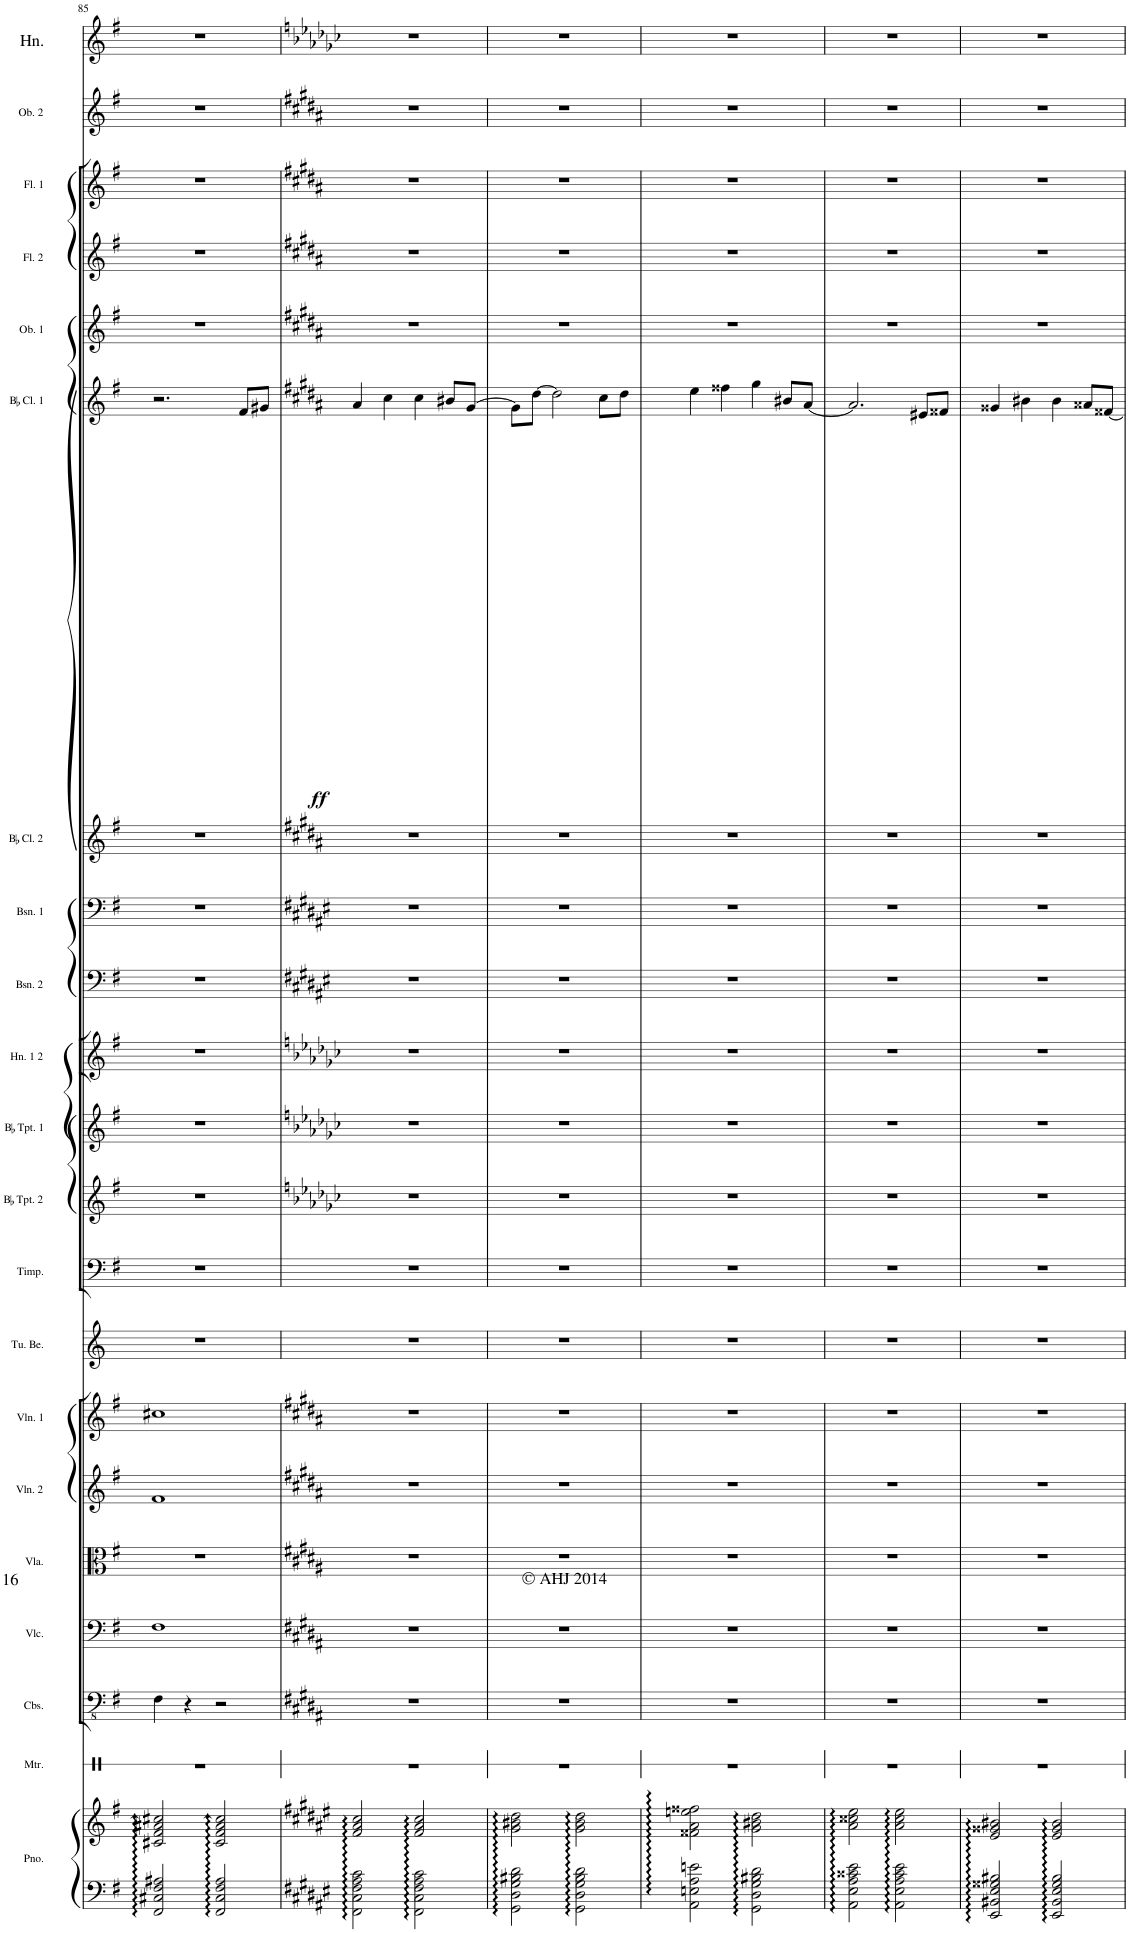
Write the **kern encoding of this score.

**kern	**kern	**kern	**kern	**kern	**kern	**kern	**kern	**kern	**kern	**kern	**kern	**kern	**kern	**kern	**kern	**kern	**dynam	**kern	**kern	**kern	**kern	**kern
*part21	*part21	*part20	*part19	*part18	*part17	*part16	*part15	*part14	*part13	*part12	*part11	*part10	*part9	*part8	*part7	*part6	*part6	*part5	*part4	*part3	*part2	*part1
*staff22	*staff21	*staff20	*staff19	*staff18	*staff17	*staff16	*staff15	*staff14	*staff13	*staff12	*staff11	*staff10	*staff9	*staff8	*staff7	*staff6	*staff6	*staff5	*staff4	*staff3	*staff2	*staff1
*I"Piano	*	*I"Metronome	*I"Contrabass	*I"Violoncello	*I"Viola	*I"Violin 2	*I"Violin 1	*I"Tubular Bells	*I"Timpani	*I"BaccidentalFlat Trumpet 2	*I"BaccidentalFlat Trumpet 1	*I"Horn 1 2	*I"Bassoon 2	*I"Bassoon 1	*I"BaccidentalFlat Clarinet 2	*I"BaccidentalFlat Clarinet 1	*	*I"Oboe 1	*I"Flute 2	*I"Flute 1	*I"Oboe 2	*I"Horn
*I'Pno.	*	*I'Mtr.	*I'Cbs.	*I'Vlc.	*I'Vla.	*I'Vln. 2	*I'Vln. 1	*I'Tu. Be.	*I'Timp.	*I'BaccidentalFlat Tpt. 2	*I'BaccidentalFlat Tpt. 1	*I'Hn. 1 2	*I'Bsn. 2	*I'Bsn. 1	*I'BaccidentalFlat Cl. 2	*I'BaccidentalFlat Cl. 1	*	*I'Ob. 1	*I'Fl. 2	*I'Fl. 1	*I'Ob. 2	*I'Hn.
!!LO:PB:g=z
*clefF4	*clefG2	*clefX	*clefFv4	*clefF4	*clefC3	*clefG2	*clefG2	*clefG2	*clefF4	*clefG2	*clefG2	*clefG2	*clefF4	*clefF4	*clefG2	*clefG2	*	*clefG2	*clefG2	*clefG2	*clefG2	*clefG2
*	*	*	*	*	*	*	*	*	*	*ITrd1c2	*ITrd1c2	*ITrd4c7	*	*	*ITrd1c2	*ITrd1c2	*	*	*	*	*	*ITrd4c7
*k[f#]	*k[f#]	*k[]	*k[f#]	*k[f#]	*k[f#]	*k[f#]	*k[f#]	*k[]	*k[f#]	*k[f#]	*k[f#]	*k[f#]	*k[f#]	*k[f#]	*k[f#]	*k[f#]	*	*k[f#]	*k[f#]	*k[f#]	*k[f#]	*k[f#]
*M4/4	*M4/4	*M4/4	*M4/4	*M4/4	*M4/4	*M4/4	*M4/4	*M4/4	*M4/4	*M4/4	*M4/4	*M4/4	*M4/4	*M4/4	*M4/4	*M4/4	*	*M4/4	*M4/4	*M4/4	*M4/4	*M4/4
=85	=85	=85	=85	=85	=85	=85	=85	=85	=85	=85	=85	=85	=85	=85	=85	=85	=85	=85	=85	=85	=85	=85
2FF#/ 2C#X/ 2F#/ 2A#X/	2c#X/ 2f#/ 2a#X/ 2cc#X/	1r	4FF#\	1F#	1r	1f#	1cc#X	1r	1r	1r	1r	1r	1r	1r	1r	2.r	.	1r	1r	1r	1r	1r
.	.	.	4r	.	.	.	.	.	.	.	.	.	.	.	.	.	.	.	.	.	.	.
2FF#/ 2C#/ 2F#/ 2A#/	2c#/ 2f#/ 2a#/ 2cc#/	.	2r	.	.	.	.	.	.	.	.	.	.	.	.	.	.	.	.	.	.	.
!	!	!	!	!	!	!	!	!	!	!	!	!	!	!	!	!	!LO:DY:b	!	!	!	!	!
.	.	.	.	.	.	.	.	.	.	.	.	.	.	.	.	8f#/L	ff	.	.	.	.	.
.	.	.	.	.	.	.	.	.	.	.	.	.	.	.	.	8g#X/J	.	.	.	.	.	.
=86	=86	=86	=86	=86	=86	=86	=86	=86	=86	=86	=86	=86	=86	=86	=86	=86	=86	=86	=86	=86	=86	=86
*k[f#c#g#d#a#e#]	*k[f#c#g#d#a#e#]	*	*k[f#c#g#d#a#]	*k[f#c#g#d#a#]	*k[f#c#g#d#a#]	*k[f#c#g#d#a#]	*k[f#c#g#d#a#]	*	*	*k[b-e-a-d-g-c-]	*k[b-e-a-d-g-c-]	*k[b-e-a-d-g-c-]	*k[f#c#g#d#a#e#]	*k[f#c#g#d#a#e#]	*k[f#c#g#d#a#]	*k[f#c#g#d#a#]	*	*k[f#c#g#d#a#]	*k[f#c#g#d#a#]	*k[f#c#g#d#a#]	*k[f#c#g#d#a#]	*k[b-e-a-d-g-c-]
2FF#\ 2C#\ 2F#\ 2A#\ 2c#\	2f#/ 2a#/ 2cc#/	1r	1r	1r	1r	1r	1r	1r	1r	1r	1r	1r	1r	1r	1r	4a#/	.	1r	1r	1r	1r	1r
.	.	.	.	.	.	.	.	.	.	.	.	.	.	.	.	4cc#\	.	.	.	.	.	.
2FF#\ 2C#\ 2F#\ 2A#\ 2c#\	2f#/ 2a#/ 2cc#/	.	.	.	.	.	.	.	.	.	.	.	.	.	.	4cc#\	.	.	.	.	.	.
.	.	.	.	.	.	.	.	.	.	.	.	.	.	.	.	8b#X/L	.	.	.	.	.	.
.	.	.	.	.	.	.	.	.	.	.	.	.	.	.	.	[8g#/J	.	.	.	.	.	.
=87	=87	=87	=87	=87	=87	=87	=87	=87	=87	=87	=87	=87	=87	=87	=87	=87	=87	=87	=87	=87	=87	=87
2GG#\ 2D#\ 2G#\ 2B#X\ 2d#\	2g#\ 2b#X\ 2dd#\	1r	1r	1r	1r	1r	1r	1r	1r	1r	1r	1r	1r	1r	1r	8g#\L]	.	1r	1r	1r	1r	1r
.	.	.	.	.	.	.	.	.	.	.	.	.	.	.	.	[8dd#\J	.	.	.	.	.	.
.	.	.	.	.	.	.	.	.	.	.	.	.	.	.	.	2dd#\]	.	.	.	.	.	.
2GG#\ 2D#\ 2G#\ 2B#\ 2d#\	2g#\ 2b#\ 2dd#\	.	.	.	.	.	.	.	.	.	.	.	.	.	.	.	.	.	.	.	.	.
.	.	.	.	.	.	.	.	.	.	.	.	.	.	.	.	8cc#\L	.	.	.	.	.	.
.	.	.	.	.	.	.	.	.	.	.	.	.	.	.	.	8dd#\J	.	.	.	.	.	.
=88	=88	=88	=88	=88	=88	=88	=88	=88	=88	=88	=88	=88	=88	=88	=88	=88	=88	=88	=88	=88	=88	=88
2AA#\ 2En\ 2A#\ 2en\	2f##X\ 2a#\ 2een\ 2ff##X\	1r	1r	1r	1r	1r	1r	1r	1r	1r	1r	1r	1r	1r	1r	4ee\	.	1r	1r	1r	1r	1r
.	.	.	.	.	.	.	.	.	.	.	.	.	.	.	.	4ff##X\	.	.	.	.	.	.
2GG#\ 2D#\ 2G#\ 2B#X\ 2d#\	2g#\ 2b#X\ 2dd#\	.	.	.	.	.	.	.	.	.	.	.	.	.	.	4gg#\	.	.	.	.	.	.
.	.	.	.	.	.	.	.	.	.	.	.	.	.	.	.	8b#X/L	.	.	.	.	.	.
.	.	.	.	.	.	.	.	.	.	.	.	.	.	.	.	[8a#/J	.	.	.	.	.	.
=89	=89	=89	=89	=89	=89	=89	=89	=89	=89	=89	=89	=89	=89	=89	=89	=89	=89	=89	=89	=89	=89	=89
2AA#\ 2E#\ 2A#\ 2c##X\ 2e#\	2a#\ 2cc##X\ 2ee#\	1r	1r	1r	1r	1r	1r	1r	1r	1r	1r	1r	1r	1r	1r	2.a#/]	.	1r	1r	1r	1r	1r
2AA#\ 2E#\ 2A#\ 2c##\ 2e#\	2a#\ 2cc##\ 2ee#\	.	.	.	.	.	.	.	.	.	.	.	.	.	.	.	.	.	.	.	.	.
.	.	.	.	.	.	.	.	.	.	.	.	.	.	.	.	8e#X/L	.	.	.	.	.	.
.	.	.	.	.	.	.	.	.	.	.	.	.	.	.	.	8f##X/J	.	.	.	.	.	.
=90	=90	=90	=90	=90	=90	=90	=90	=90	=90	=90	=90	=90	=90	=90	=90	=90	=90	=90	=90	=90	=90	=90
2EE#/ 2BB#X/ 2E#/ 2G##X/ 2B#X/	2e#/ 2g##X/ 2b#X/	1r	1r	1r	1r	1r	1r	1r	1r	1r	1r	1r	1r	1r	1r	4g##X/	.	1r	1r	1r	1r	1r
.	.	.	.	.	.	.	.	.	.	.	.	.	.	.	.	4b#X\	.	.	.	.	.	.
2EE#/ 2BB#/ 2E#/ 2G##/ 2B#/	2e#/ 2g##/ 2b#/	.	.	.	.	.	.	.	.	.	.	.	.	.	.	4b#\	.	.	.	.	.	.
.	.	.	.	.	.	.	.	.	.	.	.	.	.	.	.	8a##X/L	.	.	.	.	.	.
.	.	.	.	.	.	.	.	.	.	.	.	.	.	.	.	[8f##X/J	.	.	.	.	.	.
=	=	=	=	=	=	=	=	=	=	=	=	=	=	=	=	=	=	=	=	=	=	=
*-	*-	*-	*-	*-	*-	*-	*-	*-	*-	*-	*-	*-	*-	*-	*-	*-	*-	*-	*-	*-	*-	*-
